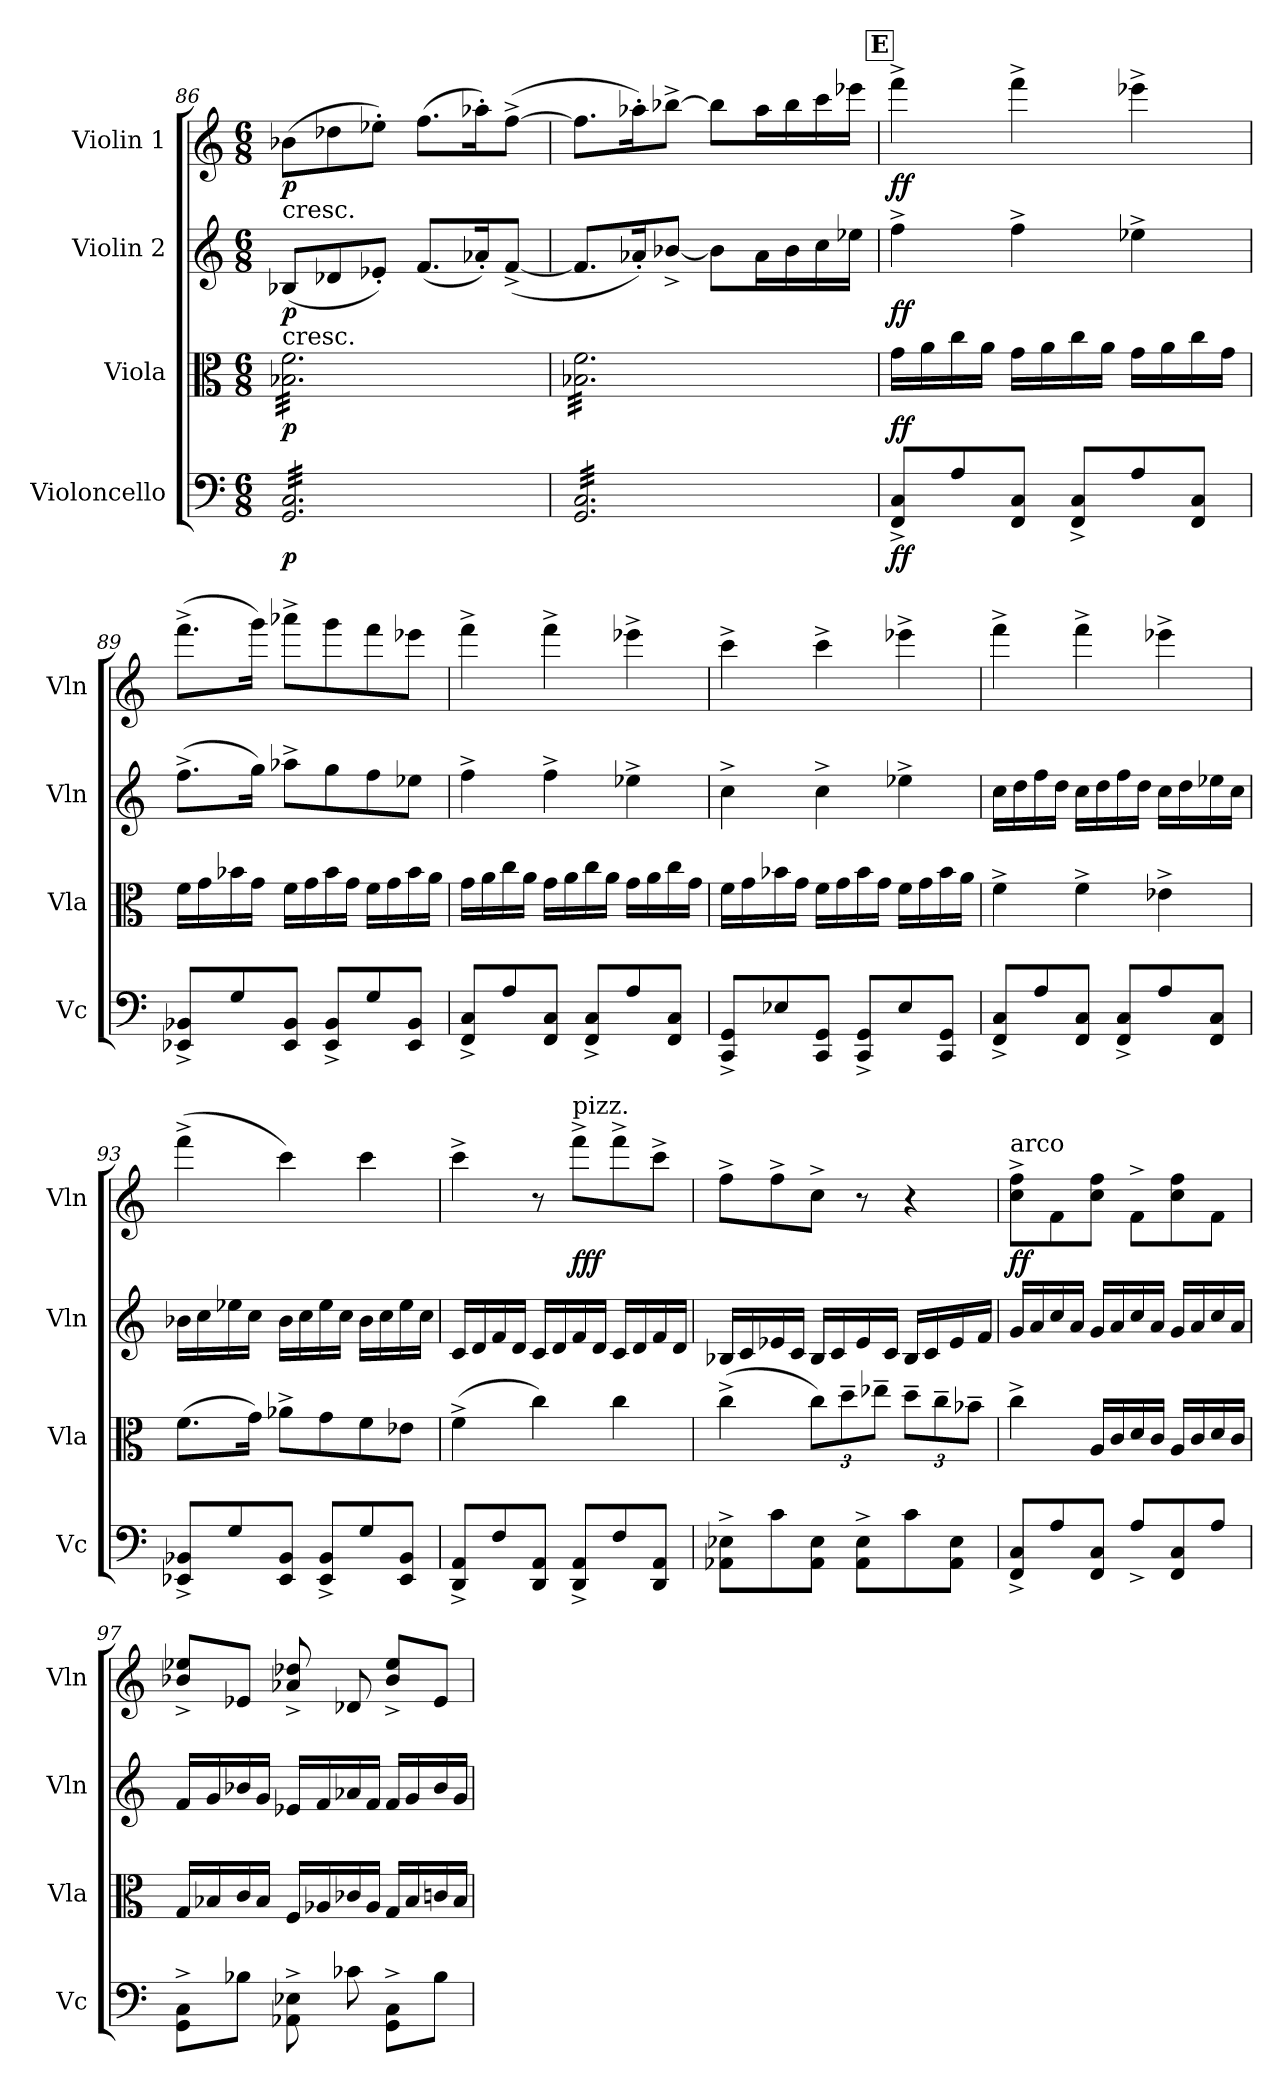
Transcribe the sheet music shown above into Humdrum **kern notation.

**kern	**dynam	**kern	**dynam	**kern	**dynam	**kern	**dynam
*part4	*part4	*part3	*part3	*part2	*part2	*part1	*part1
*staff4	*staff4	*staff3	*staff3	*staff2	*staff2	*staff1	*staff1
*I"Violoncello	*	*I"Viola	*	*I"Violin 2	*	*I"Violin 1	*
*I'Vc	*	*I'Vla	*	*I'Vln	*	*I'Vln	*
*clefF4	*	*clefC3	*	*clefG2	*	*clefG2	*
*k[]	*	*k[]	*	*k[]	*	*k[]	*
*M6/8	*	*M6/8	*	*M6/8	*	*M6/8	*
=86	=86	=86	=86	=86	=86	=86	=86
!	!	!	!	!	!	!LO:TX:b:t=cresc.	!
!	!	!	!	!LO:TX:b:t=cresc.	!	!	!
!	!	!LO:TX:a:t=arco	!	!	!	!	!
!	!	!LO:TX:a:t=add arco	!	!	!	!	!
!	!	!LO:TX:b:t=cresc.	!	!	!	!	!
!LO:TX:b:t=cresc.	!	!	!	!	!	!	!
!	!LO:DY:b	!	!LO:DY:b	!	!LO:DY:b	!	!LO:DY:b
*tremolo	*	*	*	*	*	*	*
*	*	*tremolo	*	*	*	*	*
32GG/ 32C/LLL	p	32B-X\ 32f\LLL	p	(<8B-X/L	p	(>8b-X\L	p
32GG/ 32C/	.	32B-X\ 32f\	.	.	.	.	.
32GG/ 32C/	.	32B-X\ 32f\	.	.	.	.	.
32GG/ 32C/	.	32B-X\ 32f\	.	.	.	.	.
32GG/ 32C/	.	32B-X\ 32f\	.	8d-X/	.	8dd-X\	.
32GG/ 32C/	.	32B-X\ 32f\	.	.	.	.	.
32GG/ 32C/	.	32B-X\ 32f\	.	.	.	.	.
32GG/ 32C/	.	32B-X\ 32f\	.	.	.	.	.
32GG/ 32C/	.	32B-X\ 32f\	.	8e-X'/J)	.	8ee-X'\J)	.
32GG/ 32C/	.	32B-X\ 32f\	.	.	.	.	.
32GG/ 32C/	.	32B-X\ 32f\	.	.	.	.	.
32GG/ 32C/	.	32B-X\ 32f\	.	.	.	.	.
32GG/ 32C/	.	32B-X\ 32f\	.	(<8.f/L	.	(>8.ff\L	.
32GG/ 32C/	.	32B-X\ 32f\	.	.	.	.	.
32GG/ 32C/	.	32B-X\ 32f\	.	.	.	.	.
32GG/ 32C/	.	32B-X\ 32f\	.	.	.	.	.
32GG/ 32C/	.	32B-X\ 32f\	.	.	.	.	.
32GG/ 32C/	.	32B-X\ 32f\	.	.	.	.	.
32GG/ 32C/	.	32B-X\ 32f\	.	16a-X'/K)	.	16aa-X'\K)	.
32GG/ 32C/	.	32B-X\ 32f\	.	.	.	.	.
32GG/ 32C/	.	32B-X\ 32f\	.	(<[8f^/J	.	(>[8ff^\J	.
32GG/ 32C/	.	32B-X\ 32f\	.	.	.	.	.
32GG/ 32C/	.	32B-X\ 32f\	.	.	.	.	.
32GG/ 32C/JJJ	.	32B-X\ 32f\JJJ	.	.	.	.	.
=87	=87	=87	=87	=87	=87	=87	=87
32GG/ 32C/LLL	.	32B-X\ 32f\LLL	.	8.f/L]	.	8.ff\L]	.
32GG/ 32C/	.	32B-X\ 32f\	.	.	.	.	.
32GG/ 32C/	.	32B-X\ 32f\	.	.	.	.	.
32GG/ 32C/	.	32B-X\ 32f\	.	.	.	.	.
32GG/ 32C/	.	32B-X\ 32f\	.	.	.	.	.
32GG/ 32C/	.	32B-X\ 32f\	.	.	.	.	.
32GG/ 32C/	.	32B-X\ 32f\	.	16a-X'/K)	.	16aa-X'\K)	.
32GG/ 32C/	.	32B-X\ 32f\	.	.	.	.	.
32GG/ 32C/	.	32B-X\ 32f\	.	[8b-X^/J	.	[8bb-X^\J	.
32GG/ 32C/	.	32B-X\ 32f\	.	.	.	.	.
32GG/ 32C/	.	32B-X\ 32f\	.	.	.	.	.
32GG/ 32C/	.	32B-X\ 32f\	.	.	.	.	.
32GG/ 32C/	.	32B-X\ 32f\	.	8b-\L]	.	8bb-\L]	.
32GG/ 32C/	.	32B-X\ 32f\	.	.	.	.	.
32GG/ 32C/	.	32B-X\ 32f\	.	.	.	.	.
32GG/ 32C/	.	32B-X\ 32f\	.	.	.	.	.
32GG/ 32C/	.	32B-X\ 32f\	.	16a-\L	.	16aa-\L	.
32GG/ 32C/	.	32B-X\ 32f\	.	.	.	.	.
32GG/ 32C/	.	32B-X\ 32f\	.	16b-\	.	16bb-\	.
32GG/ 32C/	.	32B-X\ 32f\	.	.	.	.	.
32GG/ 32C/	.	32B-X\ 32f\	.	16cc\	.	16ccc\	.
32GG/ 32C/	.	32B-X\ 32f\	.	.	.	.	.
32GG/ 32C/	.	32B-X\ 32f\	.	16ee-X\JJ	.	16eee-X\JJ	.
32GG/ 32C/JJJ	.	32B-X\ 32f\JJJ	.	.	.	.	.
*	*	*Xtremolo	*	*	*	*	*
*Xtremolo	*	*	*	*	*	*	*
!!LO:REH:place=s1:a:B:fs=14:t=E
=88	=88	=88	=88	=88	=88	=88	=88
!	!LO:DY:b	!	!LO:DY:b	!	!LO:DY:b	!	!LO:DY:b
8FF/^ 8C/^L	ff	16g\LL	ff	4ff^\	ff	4fff^\	ff
.	.	16a\	.	.	.	.	.
8A/	.	16cc\	.	.	.	.	.
.	.	16a\JJ	.	.	.	.	.
8FF/ 8C/J	.	16g\LL	.	4ff^\	.	4fff^\	.
.	.	16a\	.	.	.	.	.
8FF/^ 8C/^L	.	16cc\	.	.	.	.	.
.	.	16a\JJ	.	.	.	.	.
8A/	.	16g\LL	.	4ee-X^\	.	4eee-X^\	.
.	.	16a\	.	.	.	.	.
8FF/ 8C/J	.	16cc\	.	.	.	.	.
.	.	16g\JJ	.	.	.	.	.
=89	=89	=89	=89	=89	=89	=89	=89
8EE-X/^ 8BB-X/^L	.	16f\LL	.	(>8.ff^\L	.	(>8.fff^\L	.
.	.	16g\	.	.	.	.	.
8G/	.	16b-X\	.	.	.	.	.
.	.	16g\JJ	.	16gg\Jk)	.	16ggg\Jk)	.
8EE-/ 8BB-/J	.	16f\LL	.	8aa-X^\L	.	8aaa-X^\L	.
.	.	16g\	.	.	.	.	.
8EE-/^ 8BB-/^L	.	16b-\	.	8gg\	.	8ggg\	.
.	.	16g\JJ	.	.	.	.	.
8G/	.	16f\LL	.	8ff\	.	8fff\	.
.	.	16g\	.	.	.	.	.
8EE-/ 8BB-/J	.	16b-\	.	8ee-X\J	.	8eee-X\J	.
.	.	16a\JJ	.	.	.	.	.
=90	=90	=90	=90	=90	=90	=90	=90
8FF/^ 8C/^L	.	16g\LL	.	4ff^\	.	4fff^\	.
.	.	16a\	.	.	.	.	.
8A/	.	16cc\	.	.	.	.	.
.	.	16a\JJ	.	.	.	.	.
8FF/ 8C/J	.	16g\LL	.	4ff^\	.	4fff^\	.
.	.	16a\	.	.	.	.	.
8FF/^ 8C/^L	.	16cc\	.	.	.	.	.
.	.	16a\JJ	.	.	.	.	.
8A/	.	16g\LL	.	4ee-X^\	.	4eee-X^\	.
.	.	16a\	.	.	.	.	.
8FF/ 8C/J	.	16cc\	.	.	.	.	.
.	.	16g\JJ	.	.	.	.	.
=91	=91	=91	=91	=91	=91	=91	=91
8CC/^ 8GG/^L	.	16f\LL	.	4cc^\	.	4ccc^\	.
.	.	16g\	.	.	.	.	.
8E-X/	.	16b-X\	.	.	.	.	.
.	.	16g\JJ	.	.	.	.	.
8CC/ 8GG/J	.	16f\LL	.	4cc^\	.	4ccc^\	.
.	.	16g\	.	.	.	.	.
8CC/^ 8GG/^L	.	16b-\	.	.	.	.	.
.	.	16g\JJ	.	.	.	.	.
8E-/	.	16f\LL	.	4ee-X^\	.	4eee-X^\	.
.	.	16g\	.	.	.	.	.
8CC/ 8GG/J	.	16b-\	.	.	.	.	.
.	.	16a\JJ	.	.	.	.	.
=92	=92	=92	=92	=92	=92	=92	=92
8FF/^ 8C/^L	.	4f^\	.	16cc\LL	.	4fff^\	.
.	.	.	.	16dd\	.	.	.
8A/	.	.	.	16ff\	.	.	.
.	.	.	.	16dd\JJ	.	.	.
8FF/ 8C/J	.	4f^\	.	16cc\LL	.	4fff^\	.
.	.	.	.	16dd\	.	.	.
8FF/^ 8C/^L	.	.	.	16ff\	.	.	.
.	.	.	.	16dd\JJ	.	.	.
8A/	.	4e-X^\	.	16cc\LL	.	4eee-X^\	.
.	.	.	.	16dd\	.	.	.
8FF/ 8C/J	.	.	.	16ee-X\	.	.	.
.	.	.	.	16cc\JJ	.	.	.
=93	=93	=93	=93	=93	=93	=93	=93
8EE-X/^ 8BB-X/^L	.	(>8.f\L	.	16b-X\LL	.	(>4fff^\	.
.	.	.	.	16cc\	.	.	.
8G/	.	.	.	16ee-X\	.	.	.
.	.	16g\Jk)	.	16cc\JJ	.	.	.
8EE-/ 8BB-/J	.	8a-X^\L	.	16b-\LL	.	4ccc\)	.
.	.	.	.	16cc\	.	.	.
8EE-/^ 8BB-/^L	.	8g\	.	16ee-\	.	.	.
.	.	.	.	16cc\JJ	.	.	.
8G/	.	8f\	.	16b-\LL	.	4ccc\	.
.	.	.	.	16cc\	.	.	.
8EE-/ 8BB-/J	.	8e-X\J	.	16ee-\	.	.	.
.	.	.	.	16cc\JJ	.	.	.
=94	=94	=94	=94	=94	=94	=94	=94
8DD/^ 8AA/^L	.	(>4f^\	.	16c/LL	.	4ccc^\	.
.	.	.	.	16d/	.	.	.
8F/	.	.	.	16f/	.	.	.
.	.	.	.	16d/JJ	.	.	.
8DD/ 8AA/J	.	4cc\)	.	16c/LL	.	8r	.
.	.	.	.	16d/	.	.	.
!	!	!	!	!	!	!LO:TX:a:t=pizz.	!
!	!	!	!	!	!	!	!LO:DY:b
8DD/^ 8AA/^L	.	.	.	16f/	.	8fff^\L	fff
.	.	.	.	16d/JJ	.	.	.
8F/	.	4cc\	.	16c/LL	.	8fff^\	.
.	.	.	.	16d/	.	.	.
8DD/ 8AA/J	.	.	.	16f/	.	8ccc^\J	.
.	.	.	.	16d/JJ	.	.	.
=95	=95	=95	=95	=95	=95	=95	=95
8AA-X\^ 8E-X\^L	.	(>4cc^\	.	16B-X/LL	.	8ff^\L	.
.	.	.	.	16c/	.	.	.
8c\	.	.	.	16e-X/	.	8ff^\	.
.	.	.	.	16c/JJ	.	.	.
*	*	*Xbrackettup	*	*	*	*	*
8AA-\ 8E-\J	.	12cc\L)	.	16B-/LL	.	8cc^\J	.
.	.	.	.	16c/	.	.	.
.	.	12dd~\	.	.	.	.	.
8AA-\^ 8E-\^L	.	.	.	16e-/	.	8r	.
.	.	12ee-X~\J	.	.	.	.	.
.	.	.	.	16c/JJ	.	.	.
8c\	.	12dd~\L	.	16B-/LL	.	4r	.
.	.	.	.	16c/	.	.	.
.	.	12cc~\	.	.	.	.	.
8AA-\ 8E-\J	.	.	.	16e-/	.	.	.
.	.	12b-X~\J	.	.	.	.	.
.	.	.	.	16f/JJ	.	.	.
=96	=96	=96	=96	=96	=96	=96	=96
!	!	!	!	!	!	!LO:TX:a:t=arco	!
!	!	!	!	!	!	!	!LO:DY:b
8FF/^ 8C/^L	.	4cc^\	.	16g/LL	.	8cc\^ 8ff\^L	ff
.	.	.	.	16a/	.	.	.
8A/	.	.	.	16cc/	.	8f\	.
.	.	.	.	16a/JJ	.	.	.
8FF/ 8C/J	.	16A/LL	.	16g/LL	.	8cc\ 8ff\J	.
.	.	16c/	.	16a/	.	.	.
8A^/L	.	16d/	.	16cc/	.	8f^\L	.
.	.	16c/JJ	.	16a/JJ	.	.	.
8FF/ 8C/	.	16A/LL	.	16g/LL	.	8cc\ 8ff\	.
.	.	16c/	.	16a/	.	.	.
8A/J	.	16d/	.	16cc/	.	8f\J	.
.	.	16c/JJ	.	16a/JJ	.	.	.
=97	=97	=97	=97	=97	=97	=97	=97
8GG\^ 8C\^L	.	16G/LL	.	16f/LL	.	8b-X/^ 8ee-X/^L	.
.	.	16B-X/	.	16g/	.	.	.
8B-X\J	.	16c/	.	16b-X/	.	8e-X/J	.
.	.	16B-/JJ	.	16g/JJ	.	.	.
8AA-X\^ 8E-X\^	.	16F/LL	.	16e-X/LL	.	8a-X/^ 8dd-X/^	.
.	.	16A-X/	.	16f/	.	.	.
8c-X\	.	16c-X/	.	16a-X/	.	8d-X/	.
.	.	16A-/JJ	.	16f/JJ	.	.	.
8GG\^ 8C\^L	.	16G/LL	.	16f/LL	.	8b-/^ 8ee-/^L	.
.	.	16B-/	.	16g/	.	.	.
8B-\J	.	16cn/	.	16b-/	.	8e-/J	.
.	.	16B-/JJ	.	16g/JJ	.	.	.
=	=	=	=	=	=	=	=
*-	*-	*-	*-	*-	*-	*-	*-
